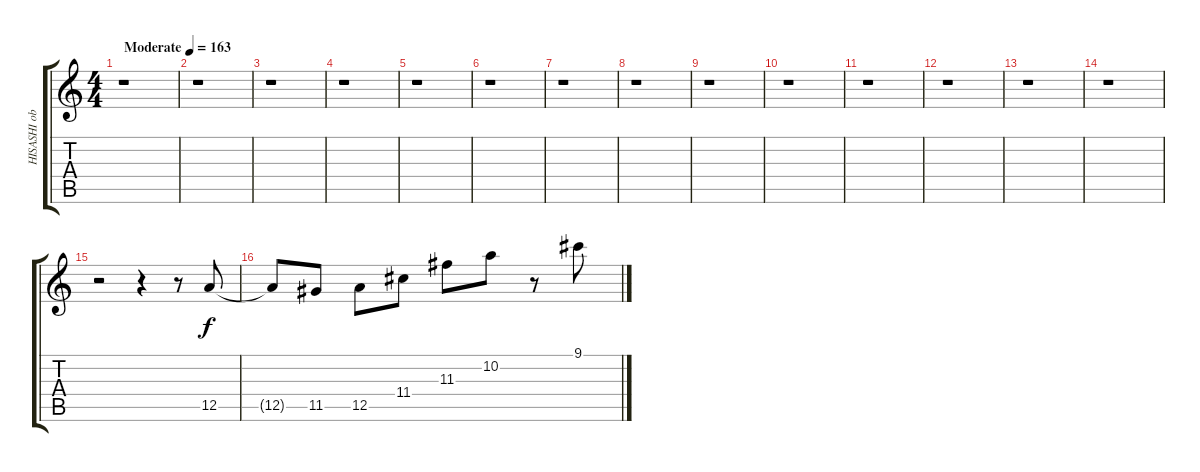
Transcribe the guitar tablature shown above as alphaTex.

\track ("HISASHI obbligato" "HISASHI ob") {instrument distortionguitar}
\staff {score tabs}
\tuning (E4 B3 G3 D3 A2 E2) {hide}
\ts (4 4)
\tempo (163 "Moderate")
\clef g2
\ks c
r.1{dy f instrument distortionguitar} |
r.1 |
r.1 |
r.1 |
r.1 |
r.1 |
r.1 |
r.1 |
r.1 |
r.1 |
r.1 |
r.1 |
r.1 |
r.1 |
r.2 r.4 r.8 12.5.8 |
12.5{t}.8 11.5.8 12.5.8 11.4.8 11.3.8 10.2.8 r.8 9.1.8
